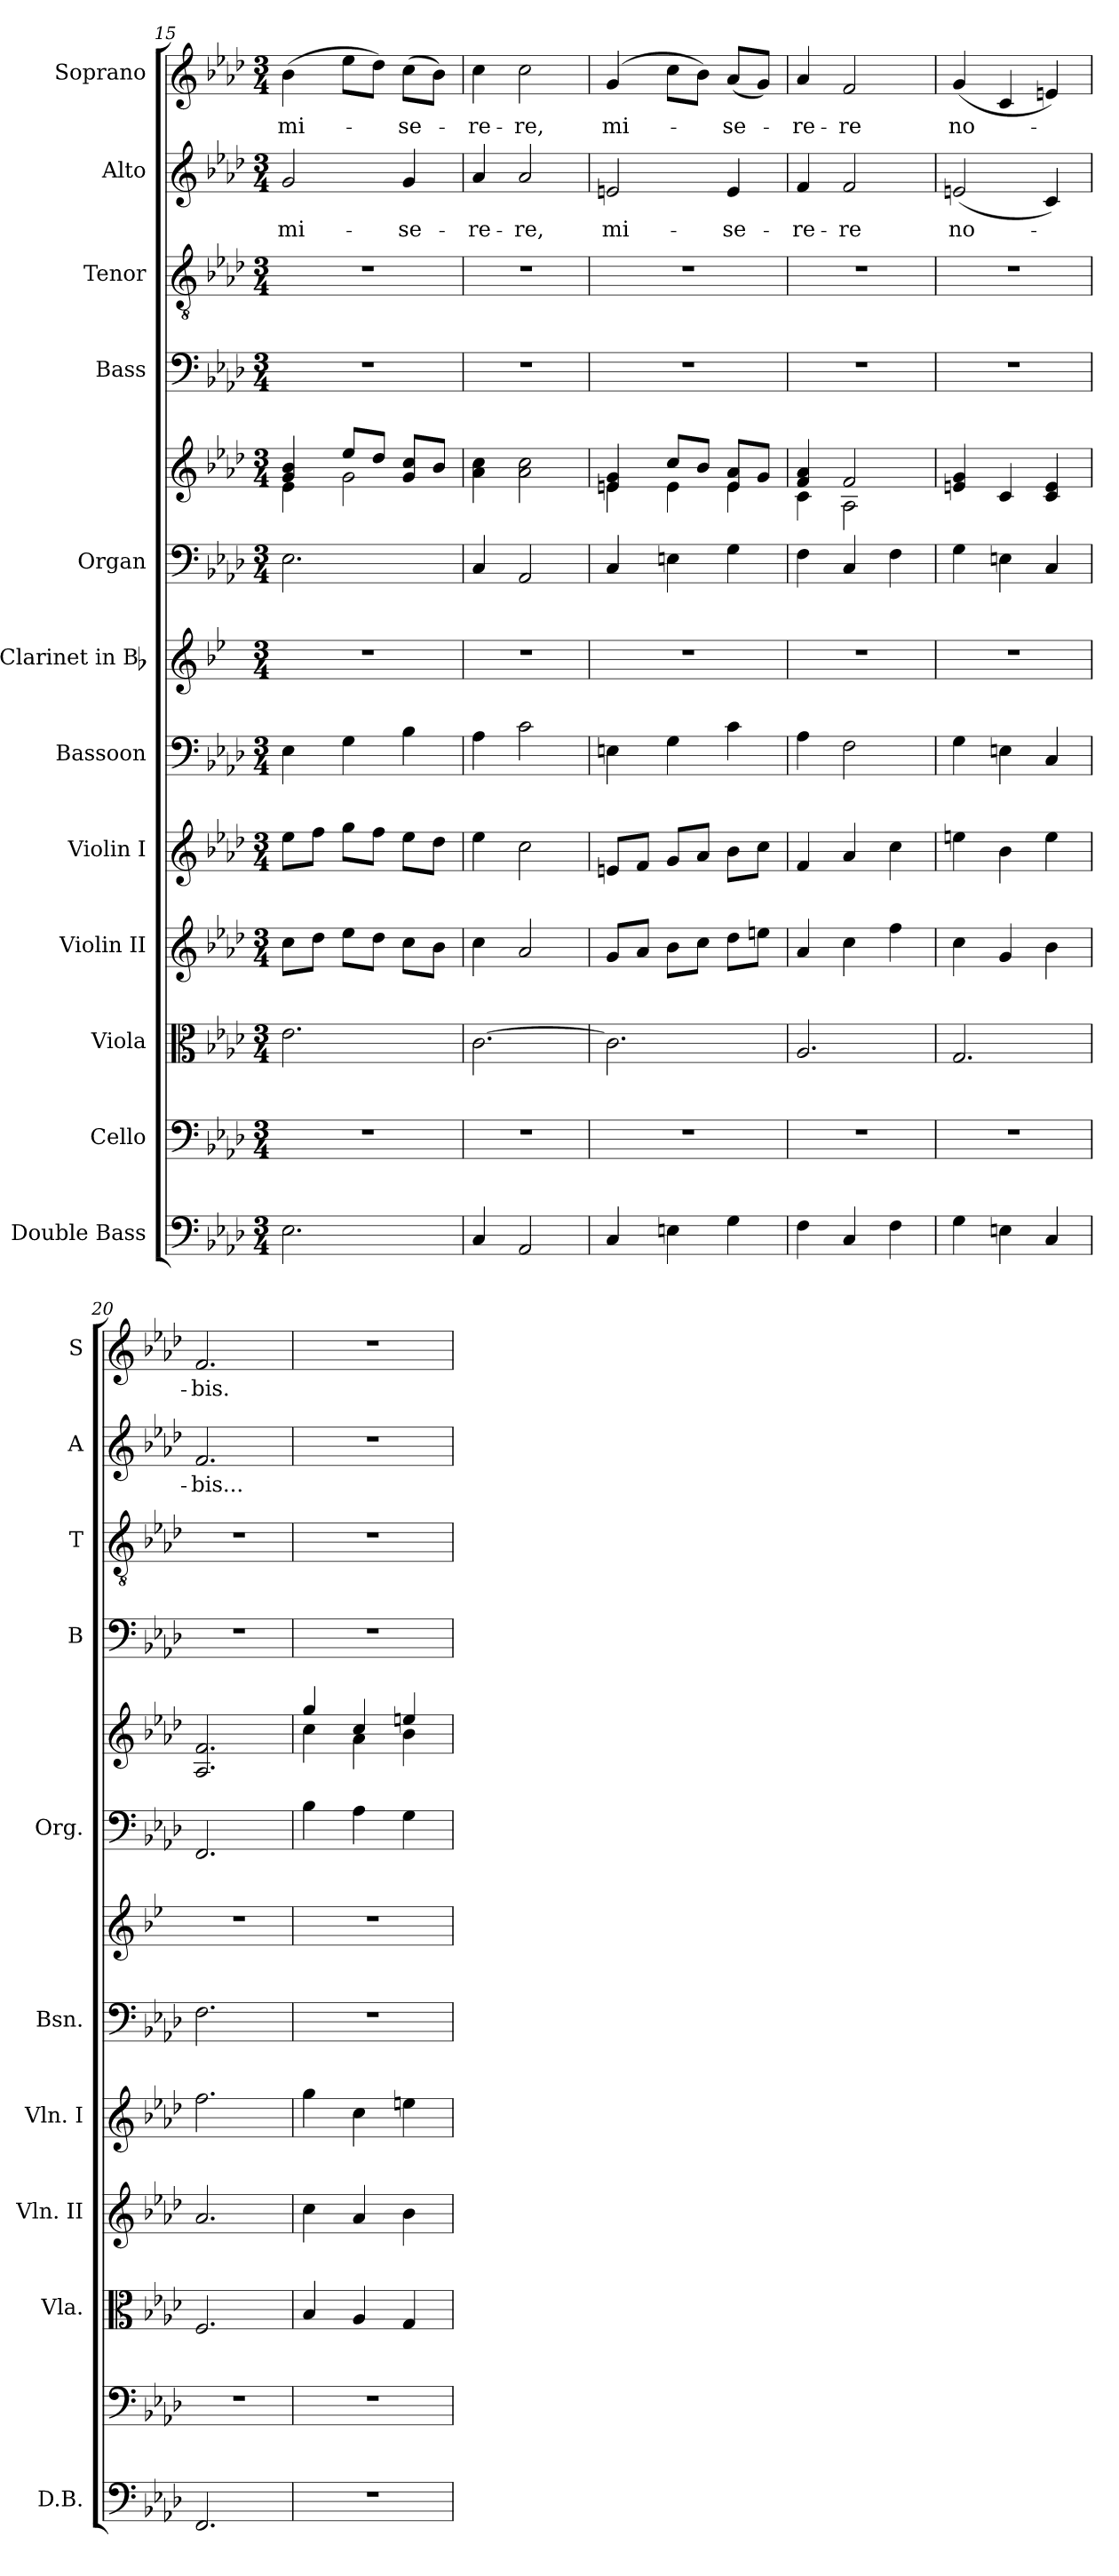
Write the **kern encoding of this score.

**kern	**kern	**kern	**kern	**kern	**kern	**kern	**kern	**kern	**kern	**kern	**kern	**text	**kern	**text
*part12	*part11	*part10	*part9	*part8	*part7	*part6	*part5	*part5	*part4	*part3	*part2	*part2	*part1	*part1
*staff13	*staff12	*staff11	*staff10	*staff9	*staff8	*staff7	*staff6	*staff5	*staff4	*staff3	*staff2	*staff2	*staff1	*staff1
*I"Double Bass	*I"Cello	*I"Viola	*I"Violin II	*I"Violin I	*I"Bassoon	*I"Clarinet in Bb	*I"Organ	*	*I"Bass	*I"Tenor	*I"Alto	*	*I"Soprano	*
*I'D.B.	*	*I'Vla.	*I'Vln. II	*I'Vln. I	*I'Bsn.	*	*I'Org.	*	*I'B	*I'T	*I'A	*	*I'S	*
*clefF4	*clefF4	*clefC3	*clefG2	*clefG2	*clefF4	*clefG2	*clefF4	*clefG2	*clefF4	*clefGv2	*clefG2	*	*clefG2	*
*ITrd7c12	*	*	*	*	*	*ITrd1c2	*	*	*	*	*	*	*	*
*k[b-e-a-d-]	*k[b-e-a-d-]	*k[b-e-a-d-]	*k[b-e-a-d-]	*k[b-e-a-d-]	*k[b-e-a-d-]	*k[b-e-a-d-]	*k[b-e-a-d-]	*k[b-e-a-d-]	*k[b-e-a-d-]	*k[b-e-a-d-]	*k[b-e-a-d-]	*	*k[b-e-a-d-]	*
*f:	*f:	*f:	*f:	*f:	*f:	*f:	*f:	*f:	*f:	*f:	*f:	*	*f:	*
*M3/4	*M3/4	*M3/4	*M3/4	*M3/4	*M3/4	*M3/4	*M3/4	*M3/4	*M3/4	*M3/4	*M3/4	*	*M3/4	*
=15	=15	=15	=15	=15	=15	=15	=15	=15	=15	=15	=15	=15	=15	=15
*	*	*	*	*	*	*	*	*^	*	*	*	*	*	*
!	!	!	!	!	!	!	!	!	!	!	!	!	!LO:LY:b	!	!LO:LY:b
2.EE-\	2.r	2.e-\	8cc\L	8ee-\L	4E-\	2.r	2.E-\	4g/ 4b-/	4e-\	2.r	2.r	2g/	mi-	(>4b-\	mi-
.	.	.	8dd-\J	8ff\J	.	.	.	.	.	.	.	.	.	.	.
.	.	.	8ee-\L	8gg\L	4G\	.	.	8ee-/L	2g\	.	.	.	.	8ee-\L	.
.	.	.	8dd-\J	8ff\J	.	.	.	8dd-/J	.	.	.	.	.	8dd-\J)	.
!	!	!	!	!	!	!	!	!	!	!	!	!	!LO:LY:b	!	!LO:LY:b
.	.	.	8cc\L	8ee-\L	4B-\	.	.	8g/ 8cc/L	.	.	.	4g/	-se-	(>8cc\L	-se-
.	.	.	8b-\J	8dd-\J	.	.	.	8b-/J	.	.	.	.	.	8b-\J)	.
*	*	*	*	*	*	*	*	*v	*v	*	*	*	*	*	*
!!LO:PB:g=z
=16	=16	=16	=16	=16	=16	=16	=16	=16	=16	=16	=16	=16	=16	=16
!	!	!	!	!	!	!	!	!	!	!	!	!LO:LY:b	!	!LO:LY:b
4CC/	2.r	[2.c\	4cc\	4ee-\	4A-\	2.r	4C/	4a-\ 4cc\	2.r	2.r	4a-/	-re-	4cc\	-re-
!	!	!	!	!	!	!	!	!	!	!	!	!LO:LY:b	!	!LO:LY:b
2AAA-/	.	.	2a-/	2cc\	2c\	.	2AA-/	2a-\ 2cc\	.	.	2a-/	-re,	2cc\	-re,
=17	=17	=17	=17	=17	=17	=17	=17	=17	=17	=17	=17	=17	=17	=17
*	*	*	*	*	*	*	*	*^	*	*	*	*	*	*
!	!	!	!	!	!	!	!	!	!	!	!	!	!LO:LY:b	!	!LO:LY:b
4CC/	2.r	2.c\]	8g/L	8en/L	4En\	2.r	4C/	4en/ 4g/	4e\	2.r	2.r	2en/	mi-	(4g/	mi-
.	.	.	8a-/J	8f/J	.	.	.	.	.	.	.	.	.	.	.
4EEn\	.	.	8b-\L	8g/L	4G\	.	4En\	8cc/L	4e\	.	.	.	.	8cc\L	.
.	.	.	8cc\J	8a-/J	.	.	.	8b-/J	.	.	.	.	.	8b-\J)	.
!	!	!	!	!	!	!	!	!	!	!	!	!	!LO:LY:b	!	!LO:LY:b
4GG\	.	.	8dd-\L	8b-\L	4c\	.	4G\	8e/ 8a-/L	4e\	.	.	4e/	-se-	(<8a-/L	-se-
.	.	.	8een\J	8cc\J	.	.	.	8g/J	.	.	.	.	.	8g/J)	.
=18	=18	=18	=18	=18	=18	=18	=18	=18	=18	=18	=18	=18	=18	=18	=18
!	!	!	!	!	!	!	!	!	!	!	!	!	!LO:LY:b	!	!LO:LY:b
4FF\	2.r	2.A-/	4a-/	4f/	4A-\	2.r	4F\	4f/ 4a-/	4c\	2.r	2.r	4f/	-re-	4a-/	-re-
!	!	!	!	!	!	!	!	!	!	!	!	!	!LO:LY:b	!	!LO:LY:b
4CC/	.	.	4cc\	4a-/	2F\	.	4C/	2f/	2A-\	.	.	2f/	-re	2f/	-re
4FF\	.	.	4ff\	4cc\	.	.	4F\	.	.	.	.	.	.	.	.
*	*	*	*	*	*	*	*	*v	*v	*	*	*	*	*	*
=19	=19	=19	=19	=19	=19	=19	=19	=19	=19	=19	=19	=19	=19	=19
!	!	!	!	!	!	!	!	!	!	!	!	!LO:LY:b	!	!LO:LY:b
4GG\	2.r	2.G/	4cc\	4een\	4G\	2.r	4G\	4en/ 4g/	2.r	2.r	(<2en/	no-	(<4g/	no-
4EEn\	.	.	4g/	4b-\	4En\	.	4En\	4c/	.	.	.	.	4c/	.
4CC/	.	.	4b-\	4ee\	4C/	.	4C/	4c/ 4e/	.	.	4c/)	.	4en/)	.
=20	=20	=20	=20	=20	=20	=20	=20	=20	=20	=20	=20	=20	=20	=20
!	!	!	!	!	!	!	!	!	!	!	!	!LO:LY:b	!	!LO:LY:b
2.FFF/	2.r	2.F/	2.a-/	2.ff\	2.F\	2.r	2.FF/	2.A-/ 2.f/	2.r	2.r	2.f/	-bis...	2.f/	-bis.
=21	=21	=21	=21	=21	=21	=21	=21	=21	=21	=21	=21	=21	=21	=21
*	*	*	*	*	*	*	*	*^	*	*	*	*	*	*
2.r	2.r	4B-/	4cc\	4gg\	2.r	2.r	4B-\	4gg/	4cc\	2.r	2.r	2.r	.	2.r	.
.	.	4A-/	4a-/	4cc\	.	.	4A-\	4cc/	4a-\	.	.	.	.	.	.
.	.	4G/	4b-\	4een\	.	.	4G\	4een/	4b-\	.	.	.	.	.	.
*	*	*	*	*	*	*	*	*v	*v	*	*	*	*	*	*
=	=	=	=	=	=	=	=	=	=	=	=	=	=	=
*-	*-	*-	*-	*-	*-	*-	*-	*-	*-	*-	*-	*-	*-	*-
